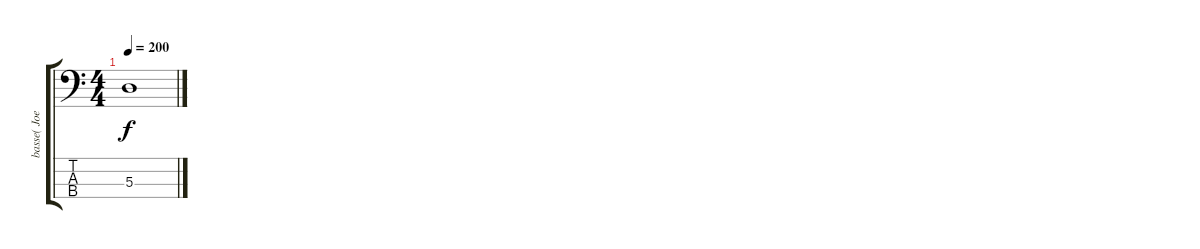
\track ("basse( Joe Bastard )" "basse( Joe") {instrument electricbasspick}
\staff {score tabs}
\tuning (G2 D2 A1 E1) {hide}
\ts (4 4)
\tempo 200
\clef f4
\ks c
5.3{t}.1{dy f}
